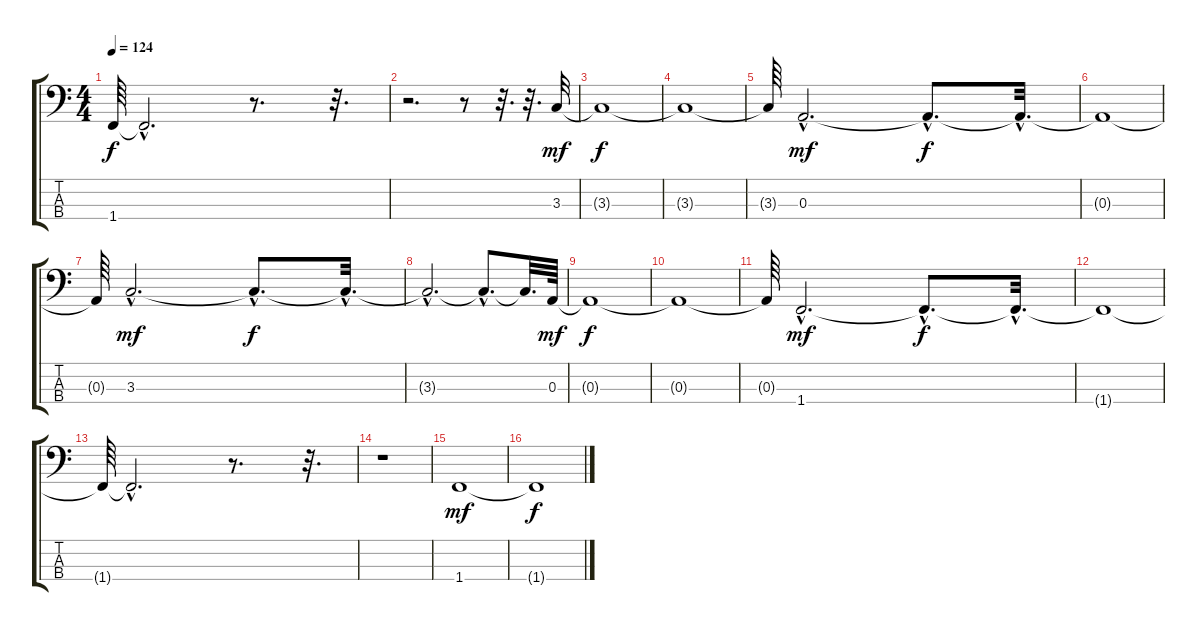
\track "" {instrument fretlessbass}
\staff {score tabs}
\tuning (G2 D2 A1 E1) {hide}
\ts (4 4)
\tempo 124
\clef f4
\ks c
1.4{t}.64{dy f} 1.4{hac t}.2{d} r.8{d} r.32{d} |
r.2{d} r.8 r.32{d} r.32{d} 3.3.32{dy mf} |
3.3{t}.1{dy f} |
3.3{t}.1 |
3.3{t}.64 0.3{hac}.2{d dy mf} 0.3{hac t}.8{d dy f} 0.3{hac t}.32{d} |
0.3{t}.1 |
0.3{t}.64 3.3{hac}.2{d dy mf} 3.3{hac t}.8{d dy f} 3.3{hac t}.32{d} |
3.3{hac t}.2{d} 3.3{hac t}.8{d} 3.3{t}.32{d} 0.3.64{dy mf} |
0.3{t}.1{dy f} |
0.3{t}.1 |
0.3{t}.64 1.4{hac}.2{d dy mf} 1.4{hac t}.8{d dy f} 1.4{hac t}.32{d} |
1.4{t}.1 |
1.4{t}.64 1.4{hac t}.2{d} r.8{d} r.32{d} |
r.1 |
1.4.1{dy mf} |
1.4{t}.1{dy f}
